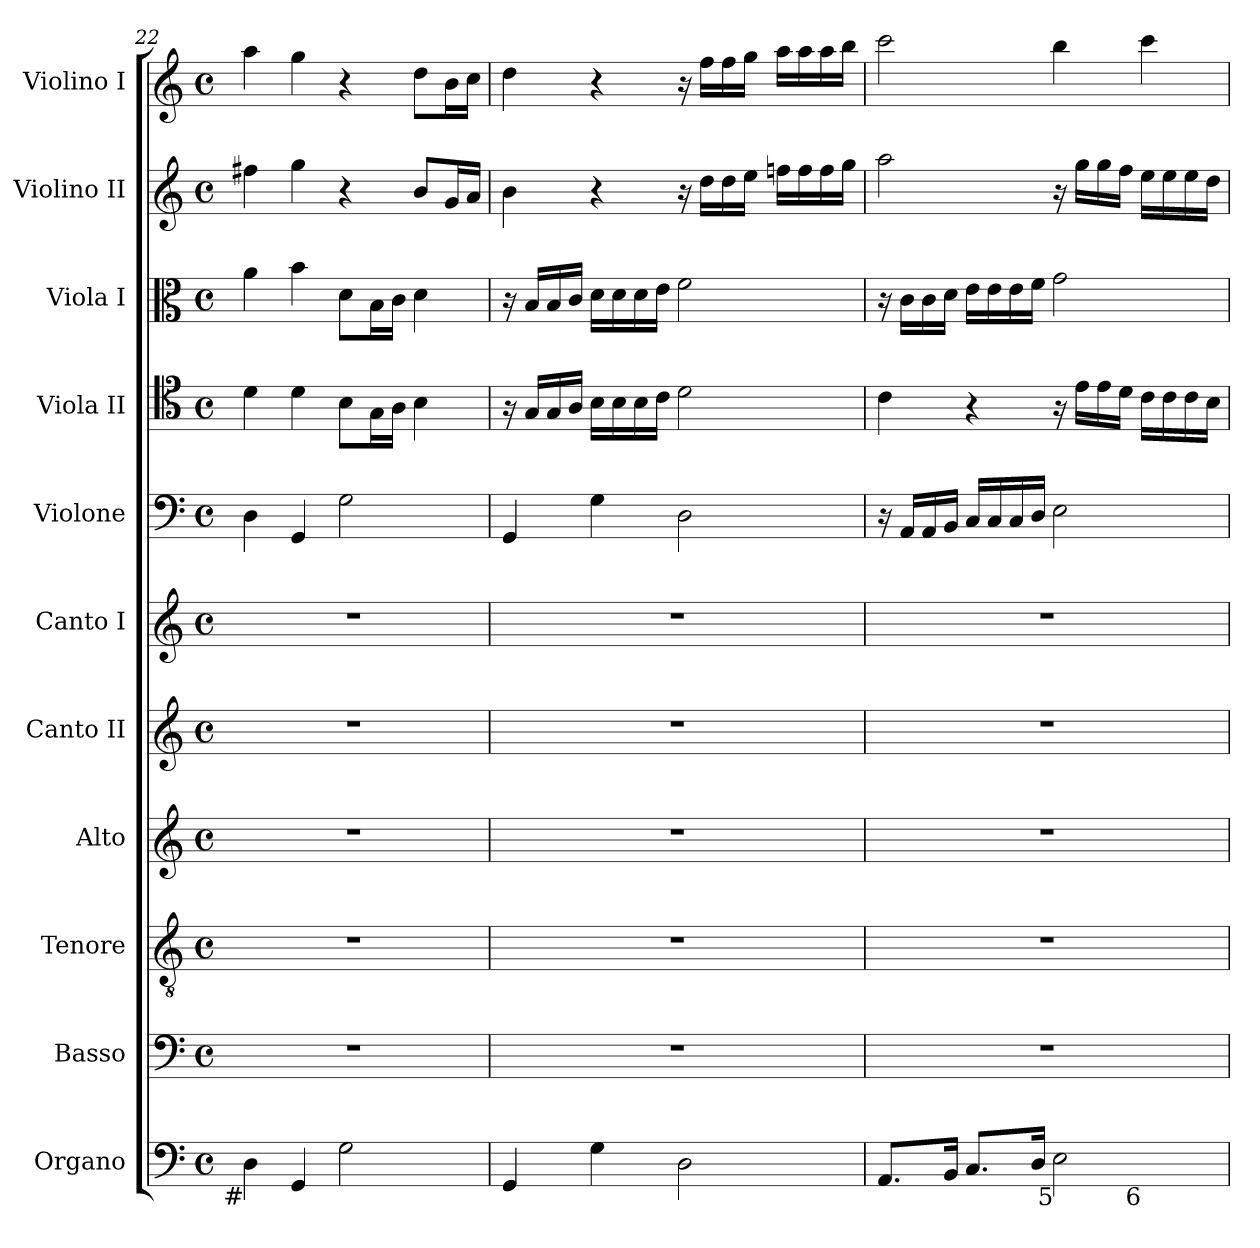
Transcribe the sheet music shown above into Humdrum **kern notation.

**kern	**kern	**kern	**kern	**kern	**kern	**kern	**kern	**kern	**kern	**kern
*part11	*part10	*part9	*part8	*part7	*part6	*part5	*part4	*part3	*part2	*part1
*staff11	*staff10	*staff9	*staff8	*staff7	*staff6	*staff5	*staff4	*staff3	*staff2	*staff1
*I"Organo	*I"Basso	*I"Tenore	*I"Alto	*I"Canto II	*I"Canto I	*I"Violone	*I"Viola II	*I"Viola I	*I"Violino II	*I"Violino I
*I'Org.	*I'B.	*I'T.	*I'A.	*I'C. II	*I'C. I	*I'Vne.	*I'Vla. II	*I'Vla. I	*I'Vl. II	*I'Vl. I
*clefF4	*clefF4	*clefGv2	*clefG2	*clefG2	*clefG2	*clefF4	*clefC4	*clefC3	*clefG2	*clefG2
*	*	*ITrd7c12	*	*	*	*	*	*	*	*
*k[]	*k[]	*k[]	*k[]	*k[]	*k[]	*k[]	*k[]	*k[]	*k[]	*k[]
*C:	*C:	*C:	*C:	*C:	*C:	*C:	*C:	*C:	*C:	*C:
*M4/4	*M4/4	*M4/4	*M4/4	*M4/4	*M4/4	*M4/4	*M4/4	*M4/4	*M4/4	*M4/4
*met(c)	*met(c)	*met(c)	*met(c)	*met(c)	*met(c)	*met(c)	*met(c)	*met(c)	*met(c)	*met(c)
=22	=22	=22	=22	=22	=22	=22	=22	=22	=22	=22
!LO:TX:b:rj:t=#	!	!	!	!	!	!	!	!	!	!
4Di\	1r	1r	1r	1r	1r	4Di\	4di\	4ai\	4ff#Xi\	4aai\
4GGi/	.	.	.	.	.	4GGi/	4di\	4bi\	4ggi\	4ggi\
2Gi\	.	.	.	.	.	2Gi\	8Bi\L	8di\L	4r	4r
.	.	.	.	.	.	.	16Gi\L	16Bi\L	.	.
.	.	.	.	.	.	.	16Ai\JJ	16ci\JJ	.	.
.	.	.	.	.	.	.	4Bi\	4di\	8bi/L	8ddi\L
.	.	.	.	.	.	.	.	.	16gi/L	16bi\L
.	.	.	.	.	.	.	.	.	16ai/JJ	16cci\JJ
=23	=23	=23	=23	=23	=23	=23	=23	=23	=23	=23
4GGi/	1r	1r	1r	1r	1r	4GGi/	16r	16r	4bi\	4ddi\
.	.	.	.	.	.	.	16Gi/LL	16Bi/LL	.	.
.	.	.	.	.	.	.	16Gi/	16Bi/	.	.
.	.	.	.	.	.	.	16Ai/JJ	16ci/JJ	.	.
4Gi\	.	.	.	.	.	4Gi\	16Bi\LL	16di\LL	4r	4r
.	.	.	.	.	.	.	16Bi\	16di\	.	.
.	.	.	.	.	.	.	16Bi\	16di\	.	.
.	.	.	.	.	.	.	16ci\JJ	16ei\JJ	.	.
2Di\	.	.	.	.	.	2Di\	2di\	2fi\	16r	16r
.	.	.	.	.	.	.	.	.	16ddi\LL	16ffi\LL
.	.	.	.	.	.	.	.	.	16ddi\	16ffi\
.	.	.	.	.	.	.	.	.	16eei\JJ	16ggi\JJ
.	.	.	.	.	.	.	.	.	16ffni\LL	16aai\LL
.	.	.	.	.	.	.	.	.	16ffi\	16aai\
.	.	.	.	.	.	.	.	.	16ffi\	16aai\
.	.	.	.	.	.	.	.	.	16ggi\JJ	16bbi\JJ
!!LO:LB:g=z
=24	=24	=24	=24	=24	=24	=24	=24	=24	=24	=24
*^	*	*	*	*	*	*	*	*	*	*
8.AAi/L	2.ryy	1r	1r	1r	1r	1r	16r	4ci\	16r	2aai\	2ccci\
.	.	.	.	.	.	.	16AAi/LL	.	16ci\LL	.	.
.	.	.	.	.	.	.	16AAi/	.	16ci\	.	.
16BBi/Jk	.	.	.	.	.	.	16BBi/JJ	.	16di\JJ	.	.
8.Ci/L	.	.	.	.	.	.	16Ci/LL	4r	16ei\LL	.	.
.	.	.	.	.	.	.	16Ci/	.	16ei\	.	.
.	.	.	.	.	.	.	16Ci/	.	16ei\	.	.
16Di/Jk	.	.	.	.	.	.	16Di/JJ	.	16fi\JJ	.	.
!LO:TX:b:rj:t=5	!	!	!	!	!	!	!	!	!	!	!
2Ei\	.	.	.	.	.	.	2Ei\	16r	2gi\	16r	4bbi\
.	.	.	.	.	.	.	.	16ei\LL	.	16ggi\LL	.
.	.	.	.	.	.	.	.	16ei\	.	16ggi\	.
.	.	.	.	.	.	.	.	16di\JJ	.	16ffi\JJ	.
!	!LO:TX:b:rj:t=6	!	!	!	!	!	!	!	!	!	!
.	4ryy	.	.	.	.	.	.	16ci\LL	.	16eei\LL	4ccci\
.	.	.	.	.	.	.	.	16ci\	.	16eei\	.
.	.	.	.	.	.	.	.	16ci\	.	16eei\	.
.	.	.	.	.	.	.	.	16Bi\JJ	.	16ddi\JJ	.
*v	*v	*	*	*	*	*	*	*	*	*	*
=	=	=	=	=	=	=	=	=	=	=
*-	*-	*-	*-	*-	*-	*-	*-	*-	*-	*-
